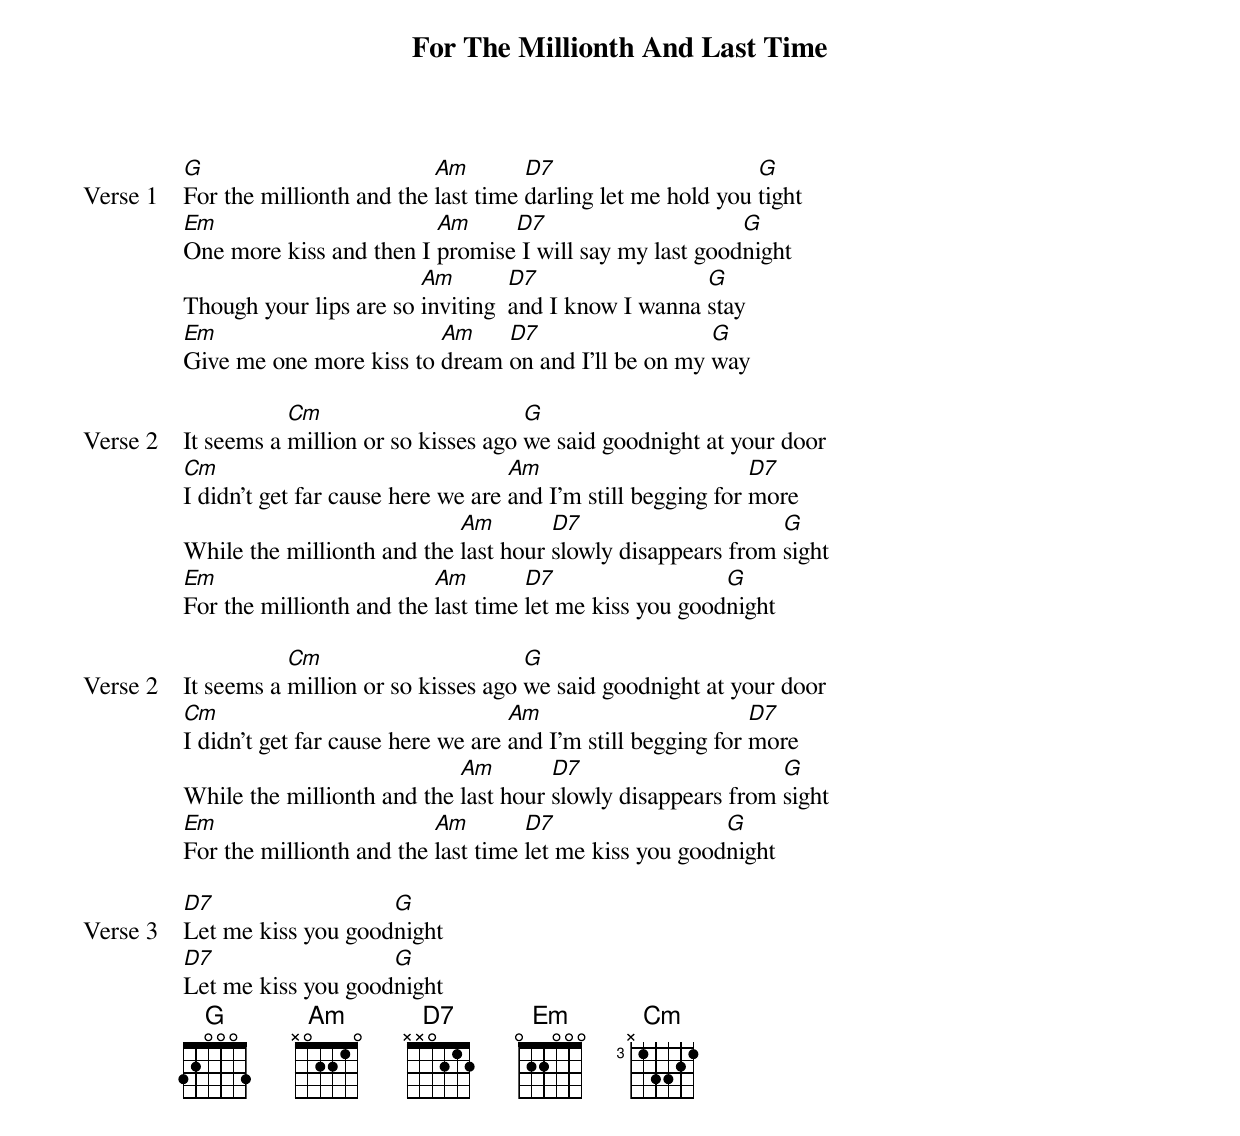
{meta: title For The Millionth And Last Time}
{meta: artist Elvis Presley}
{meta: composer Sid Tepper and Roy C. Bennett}

{start_of_verse: Verse 1}
[G]For the millionth and the [Am]last time [D7]darling let me hold you [G]tight
[Em]One more kiss and then I [Am]promise[D7] I will say my last good[G]night
Though your lips are so [Am]inviting  [D7]and I know I wanna [G]stay
[Em]Give me one more kiss to [Am]dream [D7]on and I'll be on my [G]way
{end_of_verse}

{start_of_verse: Verse 2}
It seems a [Cm]million or so kisses ago [G]we said goodnight at your door
[Cm]I didn't get far cause here we are [Am]and I'm still begging for [D7]more
While the millionth and the [Am]last hour [D7]slowly disappears from [G]sight
[Em]For the millionth and the [Am]last time [D7]let me kiss you good[G]night
{end_of_verse}

{start_of_verse: Verse 2}
It seems a [Cm]million or so kisses ago [G]we said goodnight at your door
[Cm]I didn't get far cause here we are [Am]and I'm still begging for [D7]more
While the millionth and the [Am]last hour [D7]slowly disappears from [G]sight
[Em]For the millionth and the [Am]last time [D7]let me kiss you good[G]night
{end_of_verse}

{start_of_verse: Verse 3}
[D7]Let me kiss you good[G]night
[D7]Let me kiss you good[G]night
{end_of_verse}
